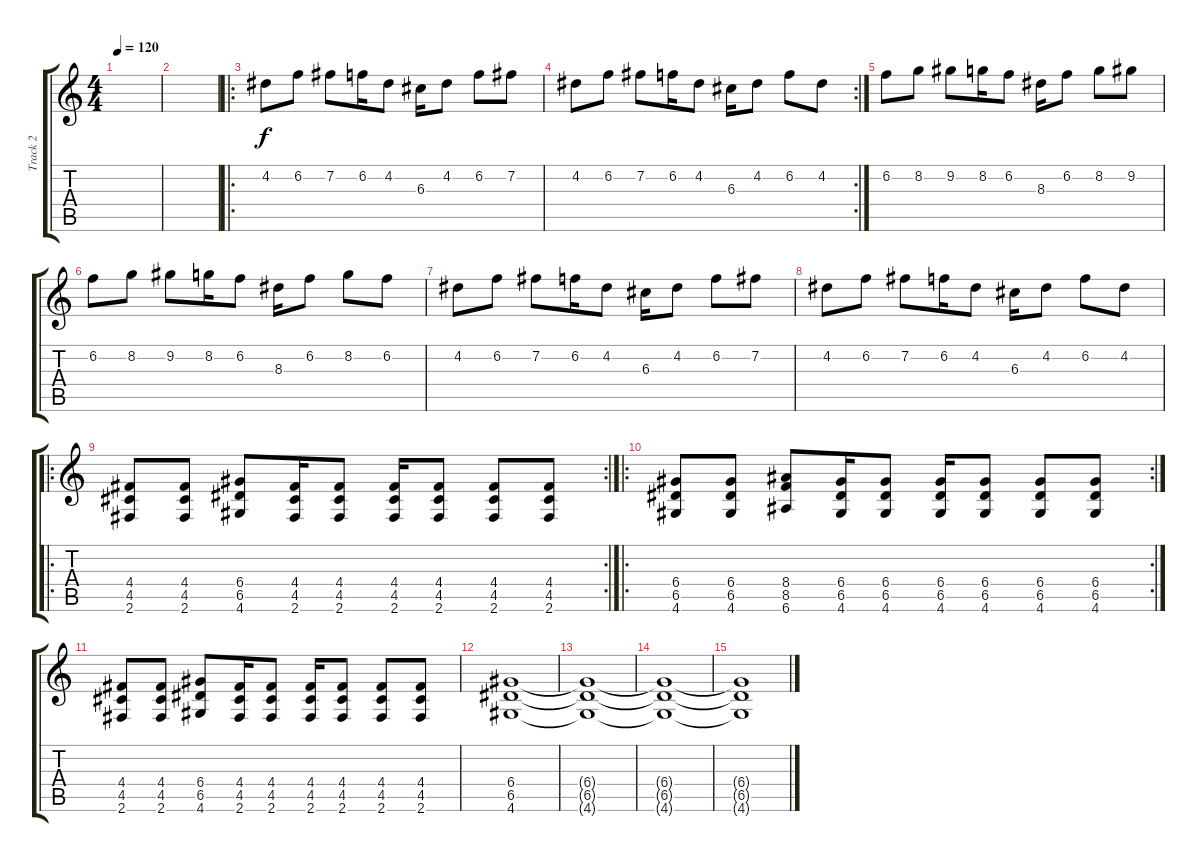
\track ("Track 2" "Track 2") {instrument distortionguitar}
\staff {score tabs}
\tuning (E4 B3 G3 D3 A2 E2) {hide}
\ts (4 4)
\tempo 120
\clef g2
\ks c
|
|
\ro
4.2.8 6.2.8 7.2.8 6.2.16 4.2.8 6.3.16 4.2.8 6.2.8 7.2.8 |
\rc 2
4.2.8 6.2.8 7.2.8 6.2.16 4.2.8 6.3.16 4.2.8 6.2.8 4.2.8 |
6.2.8 8.2.8 9.2.8 8.2.16 6.2.8 8.3.16 6.2.8 8.2.8 9.2.8 |
6.2.8 8.2.8 9.2.8 8.2.16 6.2.8 8.3.16 6.2.8 8.2.8 6.2.8 |
4.2.8 6.2.8 7.2.8 6.2.16 4.2.8 6.3.16 4.2.8 6.2.8 7.2.8 |
4.2.8 6.2.8 7.2.8 6.2.16 4.2.8 6.3.16 4.2.8 6.2.8 4.2.8 |
\ro
\rc 2
(4.4 4.5 2.6).8{instrument distortionguitar} (4.4 4.5 2.6).8 (6.4 6.5 4.6).8 (4.4 4.5 2.6).16 (4.4 4.5 2.6).8 (4.4 4.5 2.6).16 (4.4 4.5 2.6).8 (4.4 4.5 2.6).8 (4.4 4.5 2.6).8 |
\ro
\rc 2
(6.4 6.5 4.6).8 (6.4 6.5 4.6).8 (8.4 8.5 6.6).8 (6.4 6.5 4.6).16 (6.4 6.5 4.6).8 (6.4 6.5 4.6).16 (6.4 6.5 4.6).8 (6.4 6.5 4.6).8 (6.4 6.5 4.6).8 |
(4.4 4.5 2.6).8{instrument distortionguitar} (4.4 4.5 2.6).8 (6.4 6.5 4.6).8 (4.4 4.5 2.6).16 (4.4 4.5 2.6).8 (4.4 4.5 2.6).16 (4.4 4.5 2.6).8 (4.4 4.5 2.6).8 (4.4 4.5 2.6).8 |
(6.4 6.5 4.6).1 |
(6.4{t} 6.5{t} 4.6{t}).1 |
(6.4{t} 6.5{t} 4.6{t}).1 |
(6.4{t} 6.5{t} 4.6{t}).1
